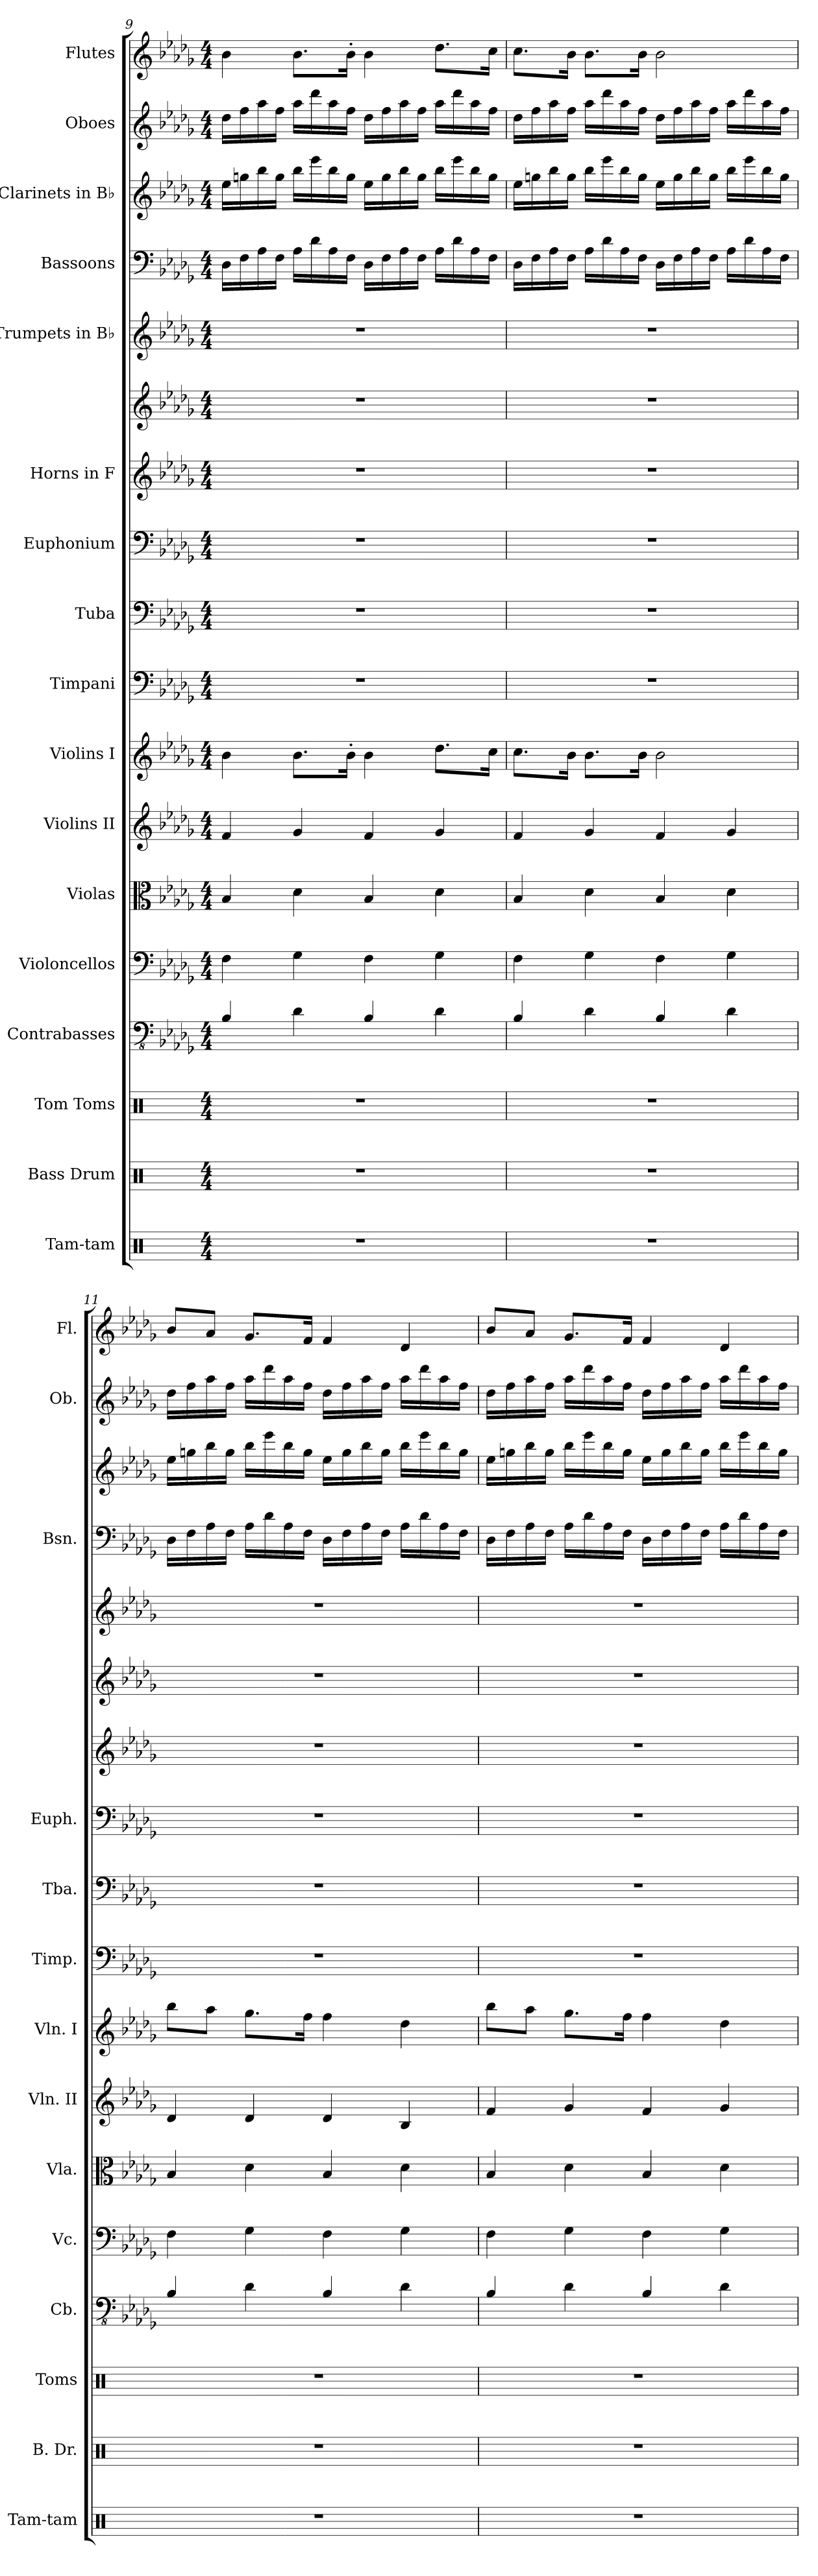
**kern	**kern	**kern	**kern	**kern	**kern	**kern	**kern	**kern	**kern	**kern	**kern	**kern	**kern	**kern	**kern	**kern	**kern
*part17	*part16	*part15	*part14	*part13	*part12	*part11	*part10	*part9	*part8	*part7	*part6	*part6	*part5	*part4	*part3	*part2	*part1
*staff18	*staff17	*staff16	*staff15	*staff14	*staff13	*staff12	*staff11	*staff10	*staff9	*staff8	*staff7	*staff6	*staff5	*staff4	*staff3	*staff2	*staff1
*I"Tam-tam	*I"Bass Drum	*I"Tom Toms	*I"Contrabasses	*I"Violoncellos	*I"Violas	*I"Violins II	*I"Violins I	*I"Timpani	*I"Tuba	*I"Euphonium	*I"Horns in F	*	*I"Trumpets in B♭	*I"Bassoons	*I"Clarinets in B♭	*I"Oboes	*I"Flutes
*I'Tam-tam	*I'B. Dr.	*I'Toms	*I'Cb.	*I'Vc.	*I'Vla.	*I'Vln. II	*I'Vln. I	*I'Timp.	*I'Tba.	*I'Euph.	*	*	*	*I'Bsn.	*	*I'Ob.	*I'Fl.
*clefX	*clefX	*clefX	*clefFv4	*clefF4	*clefC3	*clefG2	*clefG2	*clefF4	*clefF4	*clefF4	*clefG2	*clefG2	*clefG2	*clefF4	*clefG2	*clefG2	*clefG2
*	*	*	*ITrd7c12	*	*	*	*	*	*	*	*ITrd4c7	*ITrd4c7	*ITrd1c2	*	*ITrd1c2	*	*
*k[]	*k[]	*k[]	*k[b-e-a-d-g-]	*k[b-e-a-d-g-]	*k[b-e-a-d-g-]	*k[b-e-a-d-g-]	*k[b-e-a-d-g-]	*k[b-e-a-d-g-]	*k[b-e-a-d-g-]	*k[b-e-a-d-g-]	*k[b-e-a-d-g-c-]	*k[b-e-a-d-g-c-]	*k[b-e-a-d-g-c-f-]	*k[b-e-a-d-g-]	*k[b-e-a-d-g-c-f-]	*k[b-e-a-d-g-]	*k[b-e-a-d-g-]
*M4/4	*M4/4	*M4/4	*M4/4	*M4/4	*M4/4	*M4/4	*M4/4	*M4/4	*M4/4	*M4/4	*M4/4	*M4/4	*M4/4	*M4/4	*M4/4	*M4/4	*M4/4
=9	=9	=9	=9	=9	=9	=9	=9	=9	=9	=9	=9	=9	=9	=9	=9	=9	=9
1r	1r	1r	4BBB-/	4F\	4B-/	4f/	4b-\	1r	1r	1r	1r	1r	1r	16D-\LL	16dd-\LL	16dd-\LL	4b-\
.	.	.	.	.	.	.	.	.	.	.	.	.	.	16F\	16ffn\	16ff\	.
.	.	.	.	.	.	.	.	.	.	.	.	.	.	16A-\	16aa-\	16aa-\	.
.	.	.	.	.	.	.	.	.	.	.	.	.	.	16F\JJ	16ff\JJ	16ff\JJ	.
.	.	.	4DD-\	4G-\	4d-\	4g-/	8.b-\L	.	.	.	.	.	.	16A-\LL	16aa-\LL	16aa-\LL	8.b-\L
.	.	.	.	.	.	.	.	.	.	.	.	.	.	16d-\	16ddd-\	16ddd-\	.
.	.	.	.	.	.	.	.	.	.	.	.	.	.	16A-\	16aa-\	16aa-\	.
.	.	.	.	.	.	.	16b-'\Jk	.	.	.	.	.	.	16F\JJ	16ff\JJ	16ff\JJ	16b-'\Jk
.	.	.	4BBB-/	4F\	4B-/	4f/	4b-\	.	.	.	.	.	.	16D-\LL	16dd-\LL	16dd-\LL	4b-\
.	.	.	.	.	.	.	.	.	.	.	.	.	.	16F\	16ff\	16ff\	.
.	.	.	.	.	.	.	.	.	.	.	.	.	.	16A-\	16aa-\	16aa-\	.
.	.	.	.	.	.	.	.	.	.	.	.	.	.	16F\JJ	16ff\JJ	16ff\JJ	.
.	.	.	4DD-\	4G-\	4d-\	4g-/	8.dd-\L	.	.	.	.	.	.	16A-\LL	16aa-\LL	16aa-\LL	8.dd-\L
.	.	.	.	.	.	.	.	.	.	.	.	.	.	16d-\	16ddd-\	16ddd-\	.
.	.	.	.	.	.	.	.	.	.	.	.	.	.	16A-\	16aa-\	16aa-\	.
.	.	.	.	.	.	.	16cc\Jk	.	.	.	.	.	.	16F\JJ	16ff\JJ	16ff\JJ	16cc\Jk
!!LO:PB:g=z
=10	=10	=10	=10	=10	=10	=10	=10	=10	=10	=10	=10	=10	=10	=10	=10	=10	=10
1r	1r	1r	4BBB-/	4F\	4B-/	4f/	8.cc\L	1r	1r	1r	1r	1r	1r	16D-\LL	16dd-\LL	16dd-\LL	8.cc\L
.	.	.	.	.	.	.	.	.	.	.	.	.	.	16F\	16ffn\	16ff\	.
.	.	.	.	.	.	.	.	.	.	.	.	.	.	16A-\	16aa-\	16aa-\	.
.	.	.	.	.	.	.	16b-\Jk	.	.	.	.	.	.	16F\JJ	16ff\JJ	16ff\JJ	16b-\Jk
.	.	.	4DD-\	4G-\	4d-\	4g-/	8.b-\L	.	.	.	.	.	.	16A-\LL	16aa-\LL	16aa-\LL	8.b-\L
.	.	.	.	.	.	.	.	.	.	.	.	.	.	16d-\	16ddd-\	16ddd-\	.
.	.	.	.	.	.	.	.	.	.	.	.	.	.	16A-\	16aa-\	16aa-\	.
.	.	.	.	.	.	.	16b-\Jk	.	.	.	.	.	.	16F\JJ	16ff\JJ	16ff\JJ	16b-\Jk
.	.	.	4BBB-/	4F\	4B-/	4f/	2b-\	.	.	.	.	.	.	16D-\LL	16dd-\LL	16dd-\LL	2b-\
.	.	.	.	.	.	.	.	.	.	.	.	.	.	16F\	16ff\	16ff\	.
.	.	.	.	.	.	.	.	.	.	.	.	.	.	16A-\	16aa-\	16aa-\	.
.	.	.	.	.	.	.	.	.	.	.	.	.	.	16F\JJ	16ff\JJ	16ff\JJ	.
.	.	.	4DD-\	4G-\	4d-\	4g-/	.	.	.	.	.	.	.	16A-\LL	16aa-\LL	16aa-\LL	.
.	.	.	.	.	.	.	.	.	.	.	.	.	.	16d-\	16ddd-\	16ddd-\	.
.	.	.	.	.	.	.	.	.	.	.	.	.	.	16A-\	16aa-\	16aa-\	.
.	.	.	.	.	.	.	.	.	.	.	.	.	.	16F\JJ	16ff\JJ	16ff\JJ	.
=11	=11	=11	=11	=11	=11	=11	=11	=11	=11	=11	=11	=11	=11	=11	=11	=11	=11
1r	1r	1r	4BBB-/	4F\	4B-/	4d-/	8bb-\L	1r	1r	1r	1r	1r	1r	16D-\LL	16dd-\LL	16dd-\LL	8b-/L
.	.	.	.	.	.	.	.	.	.	.	.	.	.	16F\	16ffn\	16ff\	.
.	.	.	.	.	.	.	8aa-\J	.	.	.	.	.	.	16A-\	16aa-\	16aa-\	8a-/J
.	.	.	.	.	.	.	.	.	.	.	.	.	.	16F\JJ	16ff\JJ	16ff\JJ	.
.	.	.	4DD-\	4G-\	4d-\	4d-/	8.gg-\L	.	.	.	.	.	.	16A-\LL	16aa-\LL	16aa-\LL	8.g-/L
.	.	.	.	.	.	.	.	.	.	.	.	.	.	16d-\	16ddd-\	16ddd-\	.
.	.	.	.	.	.	.	.	.	.	.	.	.	.	16A-\	16aa-\	16aa-\	.
.	.	.	.	.	.	.	16ff\Jk	.	.	.	.	.	.	16F\JJ	16ff\JJ	16ff\JJ	16f/Jk
.	.	.	4BBB-/	4F\	4B-/	4d-/	4ff\	.	.	.	.	.	.	16D-\LL	16dd-\LL	16dd-\LL	4f/
.	.	.	.	.	.	.	.	.	.	.	.	.	.	16F\	16ff\	16ff\	.
.	.	.	.	.	.	.	.	.	.	.	.	.	.	16A-\	16aa-\	16aa-\	.
.	.	.	.	.	.	.	.	.	.	.	.	.	.	16F\JJ	16ff\JJ	16ff\JJ	.
.	.	.	4DD-\	4G-\	4d-\	4B-/	4dd-\	.	.	.	.	.	.	16A-\LL	16aa-\LL	16aa-\LL	4d-/
.	.	.	.	.	.	.	.	.	.	.	.	.	.	16d-\	16ddd-\	16ddd-\	.
.	.	.	.	.	.	.	.	.	.	.	.	.	.	16A-\	16aa-\	16aa-\	.
.	.	.	.	.	.	.	.	.	.	.	.	.	.	16F\JJ	16ff\JJ	16ff\JJ	.
!!LO:PB:g=z
=12	=12	=12	=12	=12	=12	=12	=12	=12	=12	=12	=12	=12	=12	=12	=12	=12	=12
1r	1r	1r	4BBB-/	4F\	4B-/	4f/	8bb-\L	1r	1r	1r	1r	1r	1r	16D-\LL	16dd-\LL	16dd-\LL	8b-/L
.	.	.	.	.	.	.	.	.	.	.	.	.	.	16F\	16ffn\	16ff\	.
.	.	.	.	.	.	.	8aa-\J	.	.	.	.	.	.	16A-\	16aa-\	16aa-\	8a-/J
.	.	.	.	.	.	.	.	.	.	.	.	.	.	16F\JJ	16ff\JJ	16ff\JJ	.
.	.	.	4DD-\	4G-\	4d-\	4g-/	8.gg-\L	.	.	.	.	.	.	16A-\LL	16aa-\LL	16aa-\LL	8.g-/L
.	.	.	.	.	.	.	.	.	.	.	.	.	.	16d-\	16ddd-\	16ddd-\	.
.	.	.	.	.	.	.	.	.	.	.	.	.	.	16A-\	16aa-\	16aa-\	.
.	.	.	.	.	.	.	16ff\Jk	.	.	.	.	.	.	16F\JJ	16ff\JJ	16ff\JJ	16f/Jk
.	.	.	4BBB-/	4F\	4B-/	4f/	4ff\	.	.	.	.	.	.	16D-\LL	16dd-\LL	16dd-\LL	4f/
.	.	.	.	.	.	.	.	.	.	.	.	.	.	16F\	16ff\	16ff\	.
.	.	.	.	.	.	.	.	.	.	.	.	.	.	16A-\	16aa-\	16aa-\	.
.	.	.	.	.	.	.	.	.	.	.	.	.	.	16F\JJ	16ff\JJ	16ff\JJ	.
.	.	.	4DD-\	4G-\	4d-\	4g-/	4dd-\	.	.	.	.	.	.	16A-\LL	16aa-\LL	16aa-\LL	4d-/
.	.	.	.	.	.	.	.	.	.	.	.	.	.	16d-\	16ddd-\	16ddd-\	.
.	.	.	.	.	.	.	.	.	.	.	.	.	.	16A-\	16aa-\	16aa-\	.
.	.	.	.	.	.	.	.	.	.	.	.	.	.	16F\JJ	16ff\JJ	16ff\JJ	.
=	=	=	=	=	=	=	=	=	=	=	=	=	=	=	=	=	=
*-	*-	*-	*-	*-	*-	*-	*-	*-	*-	*-	*-	*-	*-	*-	*-	*-	*-
